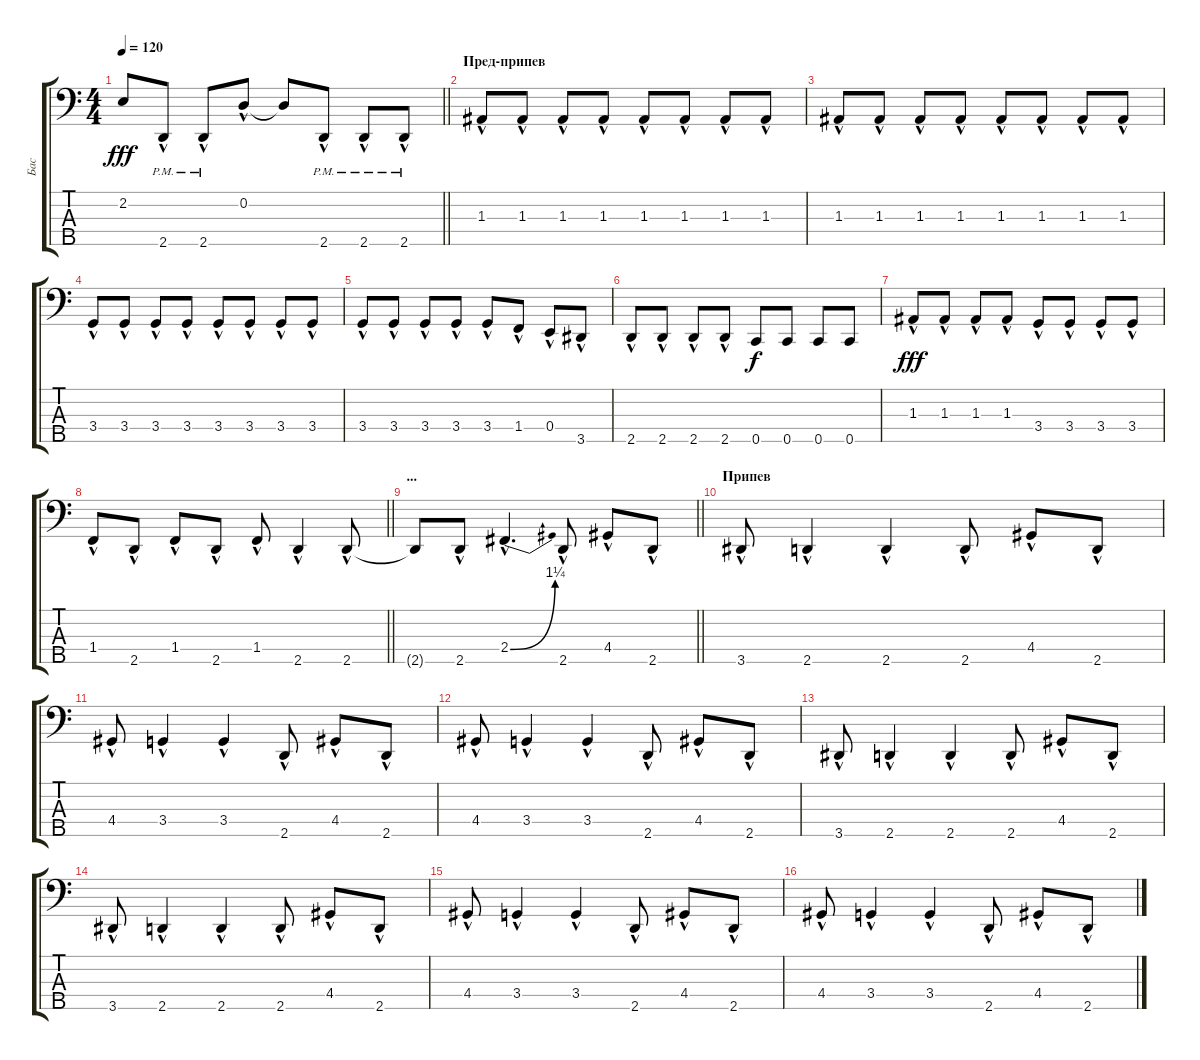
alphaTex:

\track ("Бас" "Бас") {instrument electricbassfinger}
\staff {score tabs}
\tuning (G2 D2 A1 E1 C1) {hide}
\ts (4 4)
\tempo 120
\clef f4
\barLineRight lightlight
\ks c
2.2{t}.8{dy fff} 2.5{hac pm}.8 2.5{hac pm}.8 0.2{hac}.8 0.2{t}.8 2.5{hac pm}.8 2.5{hac pm}.8 2.5{hac pm}.8 |
\section ("" "Пред-припев")
1.3{hac}.8 1.3{hac}.8 1.3{hac}.8 1.3{hac}.8 1.3{hac}.8 1.3{hac}.8 1.3{hac}.8 1.3{hac}.8 |
1.3{hac}.8 1.3{hac}.8 1.3{hac}.8 1.3{hac}.8 1.3{hac}.8 1.3{hac}.8 1.3{hac}.8 1.3{hac}.8 |
3.4{hac}.8 3.4{hac}.8 3.4{hac}.8 3.4{hac}.8 3.4{hac}.8 3.4{hac}.8 3.4{hac}.8 3.4{hac}.8 |
3.4{hac}.8 3.4{hac}.8 3.4{hac}.8 3.4{hac}.8 3.4{hac}.8 1.4{hac}.8 0.4{hac}.8 3.5{hac}.8 |
2.5{hac}.8 2.5{hac}.8 2.5{hac}.8 2.5{hac}.8 0.5.8{dy f} 0.5.8 0.5.8 0.5.8 |
1.3{hac}.8{dy fff} 1.3{hac}.8 1.3{hac}.8 1.3{hac}.8 3.4{hac}.8 3.4{hac}.8 3.4{hac}.8 3.4{hac}.8 |
\barLineRight lightlight
1.4{hac}.8 2.5{hac}.8 1.4{hac}.8 2.5{hac}.8 1.4{hac}.8 2.5{hac}.4 2.5{hac}.8 |
\section ("" "...")
\barLineRight lightlight
2.5{t}.8 2.5{hac}.8 2.4{be (bend 0 0 60 5) hac}.4{d} 2.5{hac}.8 4.4{hac}.8 2.5{hac}.8 |
\section ("" "Припев")
3.5{hac}.8 2.5{hac}.4 2.5{hac}.4 2.5{hac}.8 4.4{hac}.8 2.5{hac}.8 |
4.4{hac}.8 3.4{hac}.4 3.4{hac}.4 2.5{hac}.8 4.4{hac}.8 2.5{hac}.8 |
4.4{hac}.8 3.4{hac}.4 3.4{hac}.4 2.5{hac}.8 4.4{hac}.8 2.5{hac}.8 |
3.5{hac}.8 2.5{hac}.4 2.5{hac}.4 2.5{hac}.8 4.4{hac}.8 2.5{hac}.8 |
3.5{hac}.8 2.5{hac}.4 2.5{hac}.4 2.5{hac}.8 4.4{hac}.8 2.5{hac}.8 |
4.4{hac}.8 3.4{hac}.4 3.4{hac}.4 2.5{hac}.8 4.4{hac}.8 2.5{hac}.8 |
4.4{hac}.8 3.4{hac}.4 3.4{hac}.4 2.5{hac}.8 4.4{hac}.8 2.5{hac}.8
